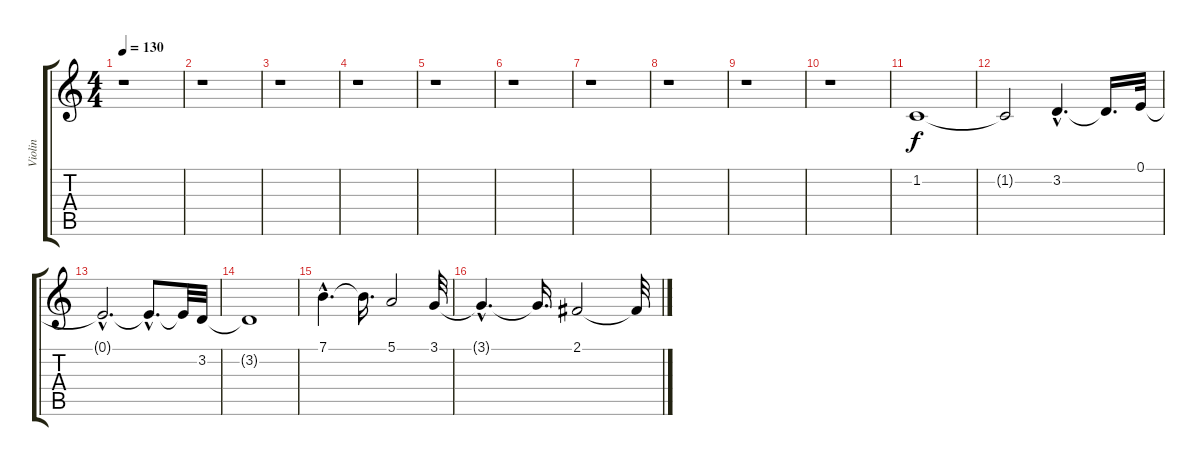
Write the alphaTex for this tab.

\track ("Violin" "Violin") {instrument violin}
\staff {score tabs}
\tuning (E4 B3 G3 D3 A2 E2) {hide}
\ts (4 4)
\tempo 130
\clef g2
\ks c
r.1{dy f} |
r.1 |
r.1 |
r.1 |
r.1 |
r.1 |
r.1 |
r.1 |
r.1 |
r.1 |
1.2.1 |
1.2{t}.2 3.2{hac}.4{d} 3.2{t}.16{d} 0.1.32 |
0.1{hac t}.2{d} 0.1{hac t}.8{d} 0.1{t}.32 3.2.32 |
3.2{t}.1 |
7.1{hac}.4{d} 7.1{t}.16{d} 5.1.2 3.1.32 |
3.1{hac t}.4{d} 3.1{t}.16{d} 2.1.2 2.1{t}.32
